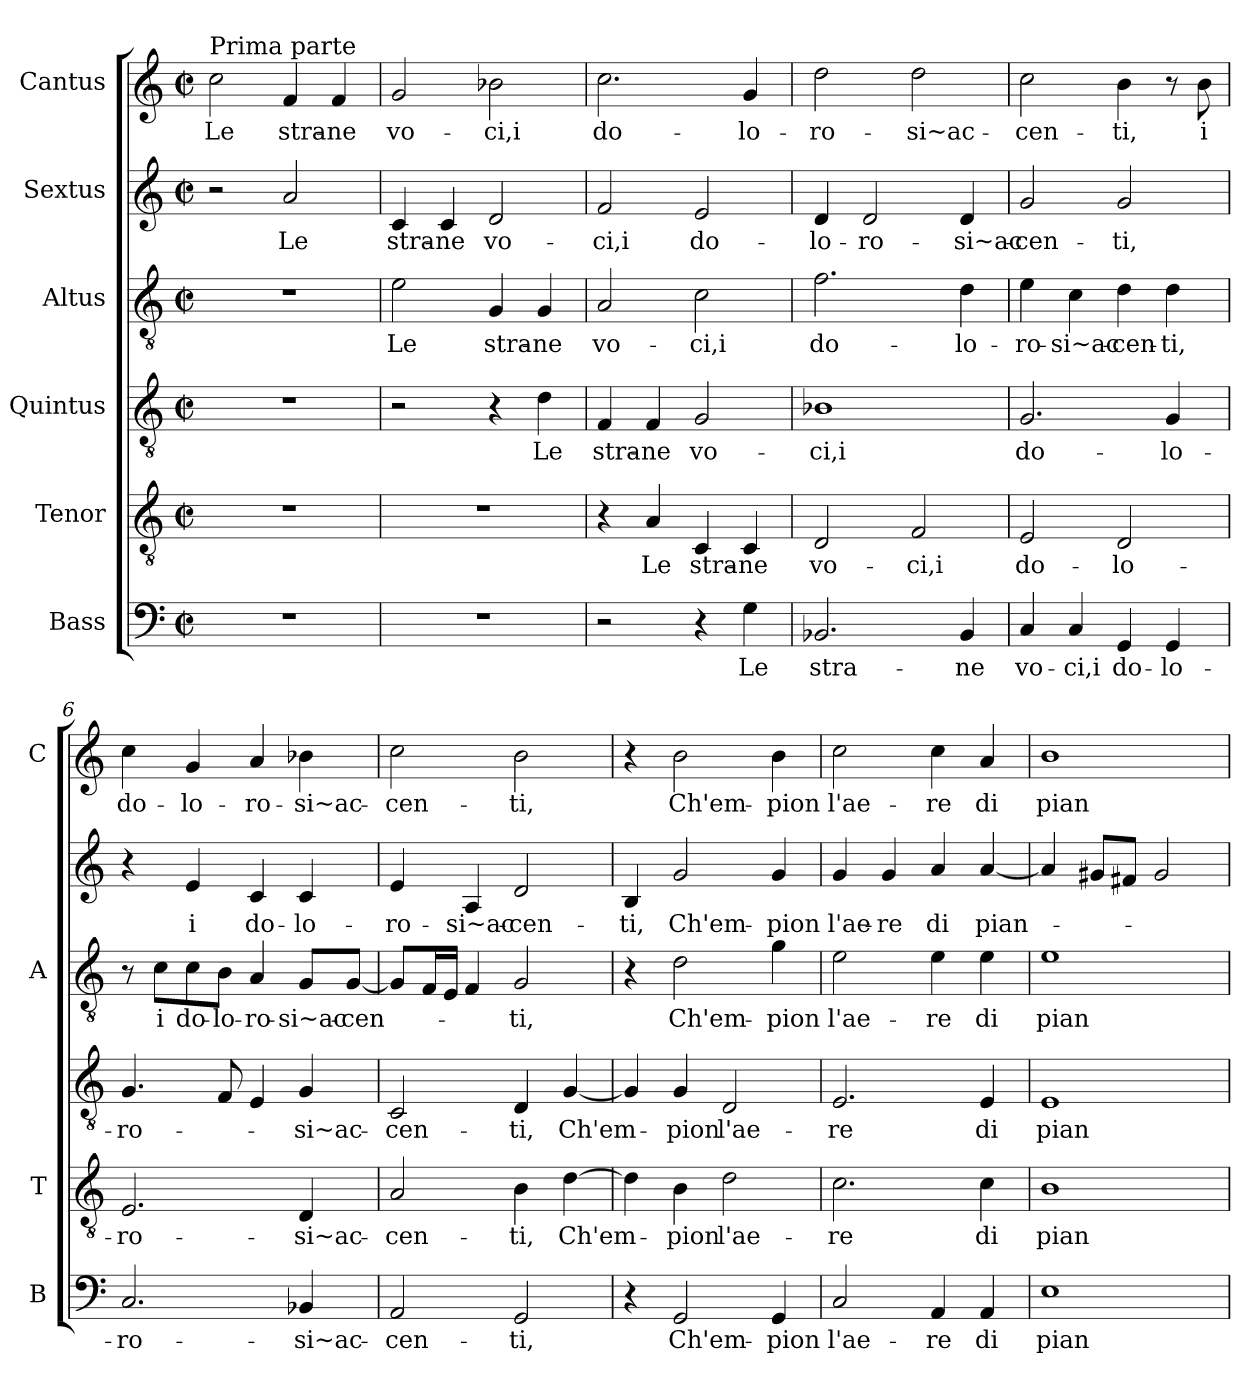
**kern	**text	**kern	**text	**kern	**text	**kern	**text	**kern	**text	**kern	**text
*part6	*part6	*part5	*part5	*part4	*part4	*part3	*part3	*part2	*part2	*part1	*part1
*staff6	*staff6	*staff5	*staff5	*staff4	*staff4	*staff3	*staff3	*staff2	*staff2	*staff1	*staff1
*I"Bass	*	*I"Tenor	*	*I"Quintus	*	*I"Altus	*	*I"Sextus	*	*I"Cantus	*
*I'B	*	*I'T	*	*	*	*I'A	*	*	*	*I'C	*
*clefF4	*	*clefGv2	*	*clefGv2	*	*clefGv2	*	*clefG2	*	*clefG2	*
*k[]	*	*k[]	*	*k[]	*	*k[]	*	*k[]	*	*k[]	*
*C:	*	*C:	*	*C:	*	*C:	*	*C:	*	*C:	*
*M2/2	*	*M2/2	*	*M2/2	*	*M2/2	*	*M2/2	*	*M2/2	*
*met(c|)	*	*met(c|)	*	*met(c|)	*	*met(c|)	*	*met(c|)	*	*met(c|)	*
=1	=1	=1	=1	=1	=1	=1	=1	=1	=1	=1	=1
!	!	!	!	!	!	!	!	!	!	!LO:TX:a:t=Prima parte	!
1r	.	1r	.	1r	.	1r	.	2r	.	2cc\	Le
.	.	.	.	.	.	.	.	2a/	Le	4f/	stra-
.	.	.	.	.	.	.	.	.	.	4f/	-ne
=2	=2	=2	=2	=2	=2	=2	=2	=2	=2	=2	=2
1r	.	1r	.	2r	.	2e\	Le	4c/	stra-	2g/	vo-
.	.	.	.	.	.	.	.	4c/	-ne	.	.
.	.	.	.	4r	.	4G/	stra-	2d/	vo-	2b-X\	-ci,i
.	.	.	.	4d\	Le	4G/	-ne	.	.	.	.
=3	=3	=3	=3	=3	=3	=3	=3	=3	=3	=3	=3
2r	.	4r	.	4F/	stra-	2A/	vo-	2f/	-ci,i	2.cc\	do-
.	.	4A/	Le	4F/	-ne	.	.	.	.	.	.
4r	.	4C/	stra-	2G/	vo-	2c\	-ci,i	2e/	do-	.	.
4G\	Le	4C/	-ne	.	.	.	.	.	.	4g/	-lo-
=4	=4	=4	=4	=4	=4	=4	=4	=4	=4	=4	=4
2.BB-X/	stra-	2D/	vo-	1B-X	-ci,i	2.f\	do-	4d/	-lo-	2dd\	-ro-
.	.	.	.	.	.	.	.	2d/	-ro-	.	.
.	.	2F/	-ci,i	.	.	.	.	.	.	2dd\	-si~ac-
4BB-/	-ne	.	.	.	.	4d\	-lo-	4d/	-si~ac-	.	.
=5	=5	=5	=5	=5	=5	=5	=5	=5	=5	=5	=5
4C/	vo-	2E/	do-	2.G/	do-	4e\	-ro-	2g/	-cen-	2cc\	-cen-
4C/	-ci,i	.	.	.	.	4c\	-si~ac-	.	.	.	.
4GG/	do-	2D/	-lo-	.	.	4d\	-cen-	2g/	-ti,	4b\	-ti,
4GG/	-lo-	.	.	4G/	-lo-	4d\	-ti,	.	.	8r	.
.	.	.	.	.	.	.	.	.	.	8b\	i
!!LO:LB:g=z
=6	=6	=6	=6	=6	=6	=6	=6	=6	=6	=6	=6
2.C/	-ro-	2.E/	-ro-	4.G/	-ro-	8r	.	4r	.	4cc\	do-
.	.	.	.	.	.	8c\L	i	.	.	.	.
.	.	.	.	.	.	8c\	do-	4e/	i	4g/	-lo-
.	.	.	.	8F/	.	8B\J	-lo-	.	.	.	.
.	.	.	.	4E/	.	4A/	-ro-	4c/	do-	4a/	-ro-
4BB-X/	-si~ac-	4D/	-si~ac-	4G/	-si~ac-	8G/L	-si~ac-	4c/	-lo-	4b-X\	-si~ac-
.	.	.	.	.	.	[8G/J	-cen-	.	.	.	.
=7	=7	=7	=7	=7	=7	=7	=7	=7	=7	=7	=7
2AA/	-cen-	2A/	-cen-	2C/	-cen-	8G/L]	.	4e/	-ro-	2cc\	-cen-
.	.	.	.	.	.	16F/L	.	.	.	.	.
.	.	.	.	.	.	16E/JJ	.	.	.	.	.
.	.	.	.	.	.	4F/	.	4A/	-si~ac-	.	.
2GG/	-ti,	4B\	-ti,	4D/	-ti,	2G/	-ti,	2d/	-cen-	2b\	-ti,
.	.	[4d\	Ch'em-	[4G/	Ch'em-	.	.	.	.	.	.
=8	=8	=8	=8	=8	=8	=8	=8	=8	=8	=8	=8
4r	.	4d\]	.	4G/]	.	4r	.	4B/	-ti,	4r	.
2GG/	Ch'em-	4B\	-pion	4G/	-pion	2d\	Ch'em-	2g/	Ch'em-	2b\	Ch'em-
.	.	2d\	l'ae-	2D/	l'ae-	.	.	.	.	.	.
4GG/	-pion	.	.	.	.	4g\	-pion	4g/	-pion	4b\	-pion
=9	=9	=9	=9	=9	=9	=9	=9	=9	=9	=9	=9
2C/	l'ae-	2.c\	-re	2.E/	-re	2e\	l'ae-	4g/	l'ae-	2cc\	l'ae-
.	.	.	.	.	.	.	.	4g/	-re	.	.
4AA/	-re	.	.	.	.	4e\	-re	4a/	di	4cc\	-re
4AA/	di	4c\	di	4E/	di	4e\	di	[4a/	pian-	4a/	di
!!LO:PB:g=z
=10	=10	=10	=10	=10	=10	=10	=10	=10	=10	=10	=10
1E	pian-	1B	pian-	1E	pian-	1e	pian-	4a/]	.	1b	pian-
.	.	.	.	.	.	.	.	8g#X/L	.	.	.
.	.	.	.	.	.	.	.	8f#X/J	.	.	.
.	.	.	.	.	.	.	.	2g#/	.	.	.
=	=	=	=	=	=	=	=	=	=	=	=
*-	*-	*-	*-	*-	*-	*-	*-	*-	*-	*-	*-
